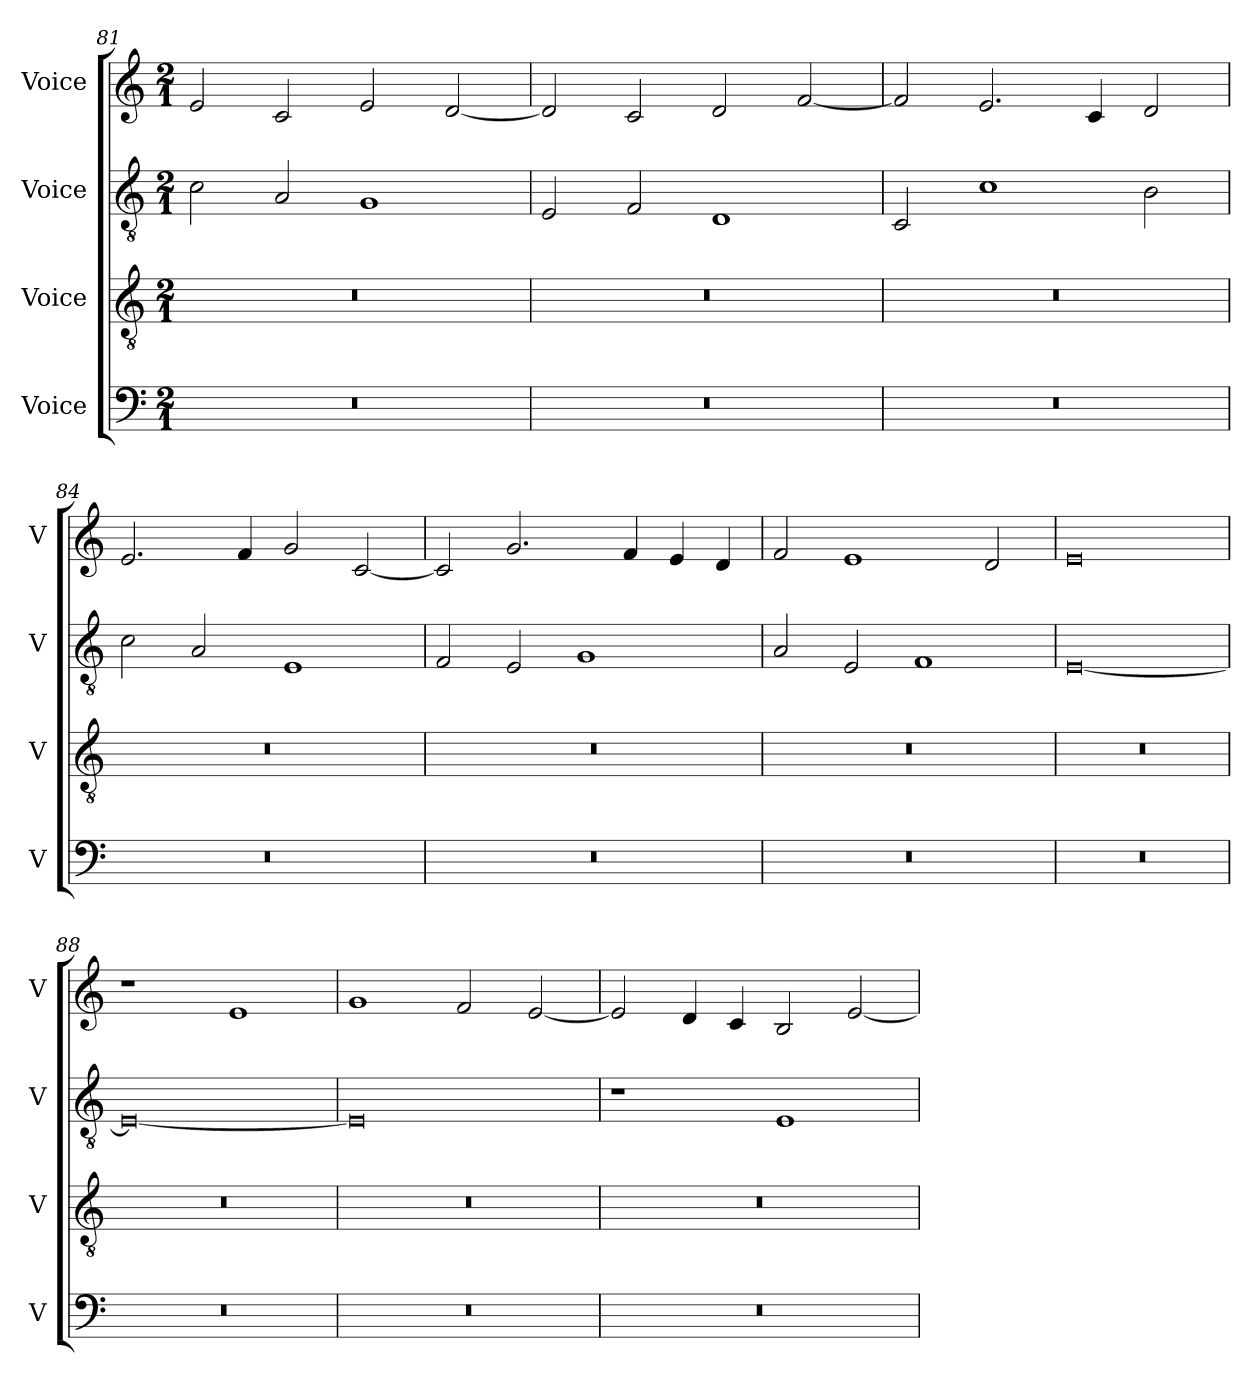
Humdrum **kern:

**kern	**kern	**kern	**kern
*part4	*part3	*part2	*part1
*staff4	*staff3	*staff2	*staff1
*I"Voice	*I"Voice	*I"Voice	*I"Voice
*I'V	*I'V	*I'V	*I'V
*clefF4	*clefGv2	*clefGv2	*clefG2
*k[]	*k[]	*k[]	*k[]
*M2/1	*M2/1	*M2/1	*M2/1
=81	=81	=81	=81
0r	0r	2c\	2e/
.	.	2A/	2c/
.	.	1G	2e/
.	.	.	[2d/
=82	=82	=82	=82
0r	0r	2E/	2d/]
.	.	2F/	2c/
.	.	1D	2d/
.	.	.	[2f/
!!LO:PB:g=z
=83	=83	=83	=83
0r	0r	2C/	2f/]
.	.	1c	2.e/
.	.	.	4c/
.	.	2B\	2d/
=84	=84	=84	=84
0r	0r	2c\	2.e/
.	.	2A/	.
.	.	.	4f/
.	.	1E	2g/
.	.	.	[2c/
=85	=85	=85	=85
0r	0r	2F/	2c/]
.	.	2E/	2.g/
.	.	1G	.
.	.	.	4f/
.	.	.	4e/
.	.	.	4d/
=86	=86	=86	=86
0r	0r	2A/	2f/
.	.	2E/	1e
.	.	1F	.
.	.	.	2d/
!!LO:LB:g=z
=87	=87	=87	=87
0r	0r	[0E	0e
=88	=88	=88	=88
0r	0r	0E_	1r
.	.	.	1e
=89	=89	=89	=89
0r	0r	0E]	1g
.	.	.	2f/
.	.	.	[2e/
=90	=90	=90	=90
0r	0r	1r	2e/]
.	.	.	4d/
.	.	.	4c/
.	.	1E	2B/
.	.	.	[2e/
=	=	=	=
*-	*-	*-	*-
